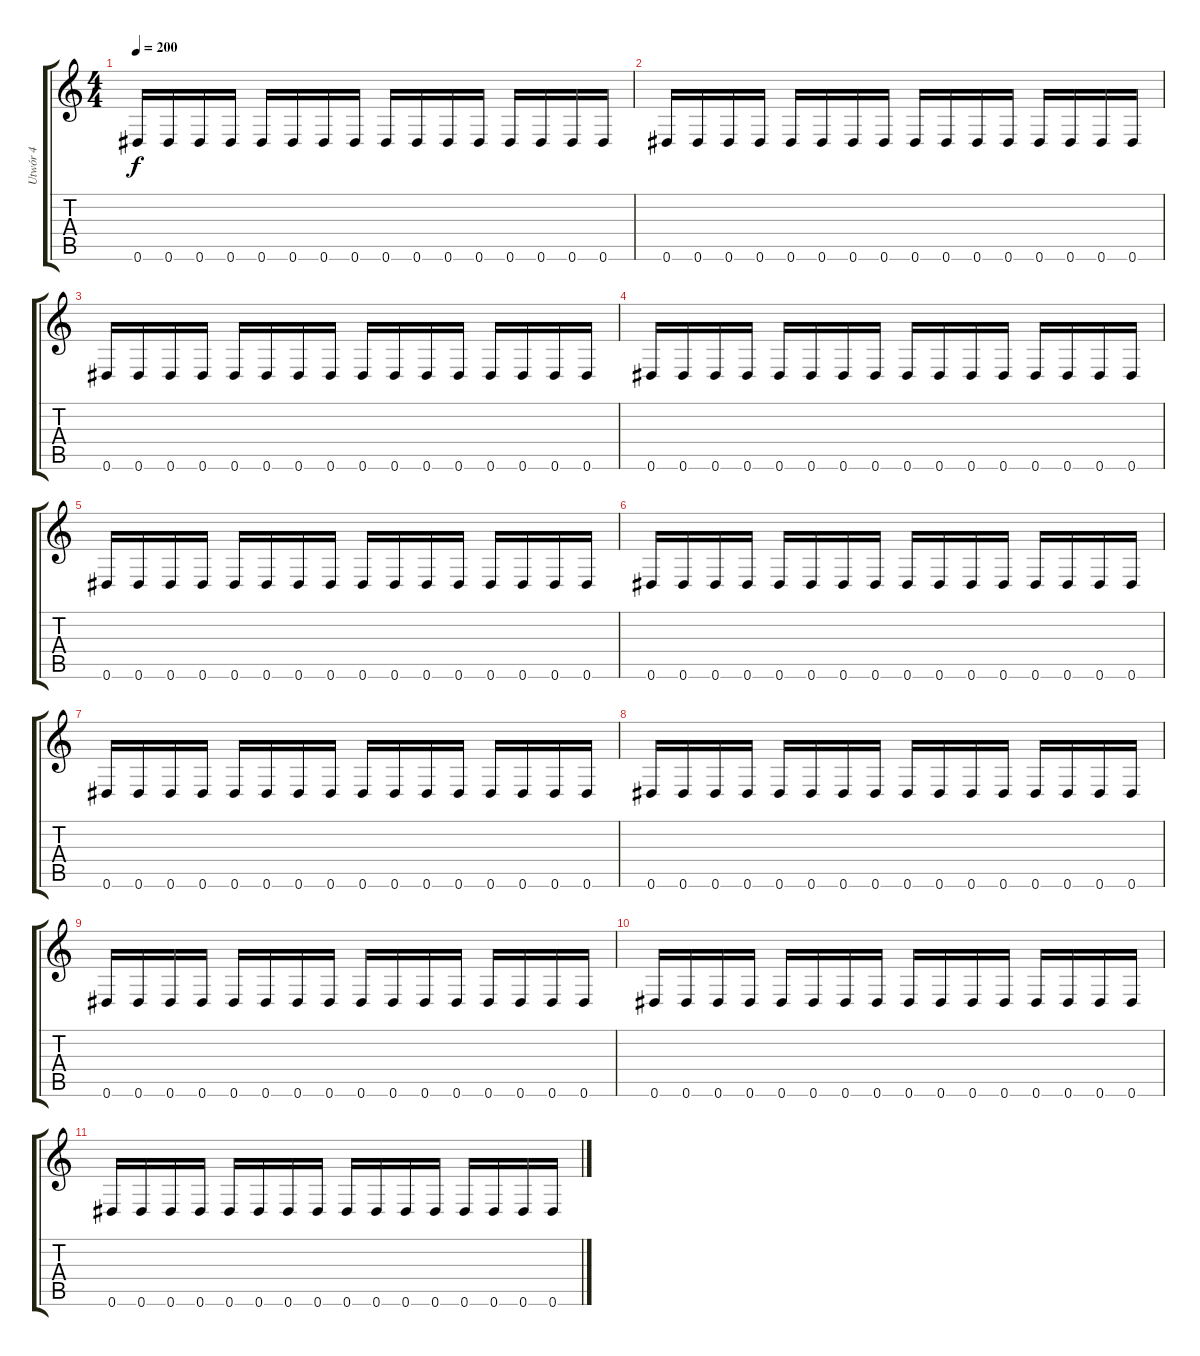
\track ("Utwór 4" "Utwór 4") {instrument electricbassfinger}
\staff {score tabs}
\tuning (Eb4 Bb3 Gb3 Db3 Ab2 Eb2) {hide}
\ts (4 4)
\tempo 200
\clef g2
\ks c
0.6.16{dy f} 0.6.16 0.6.16 0.6.16 0.6.16 0.6.16 0.6.16 0.6.16 0.6.16 0.6.16 0.6.16 0.6.16 0.6.16 0.6.16 0.6.16 0.6.16 |
0.6.16 0.6.16 0.6.16 0.6.16 0.6.16 0.6.16 0.6.16 0.6.16 0.6.16 0.6.16 0.6.16 0.6.16 0.6.16 0.6.16 0.6.16 0.6.16 |
0.6.16 0.6.16 0.6.16 0.6.16 0.6.16 0.6.16 0.6.16 0.6.16 0.6.16 0.6.16 0.6.16 0.6.16 0.6.16 0.6.16 0.6.16 0.6.16 |
0.6.16 0.6.16 0.6.16 0.6.16 0.6.16 0.6.16 0.6.16 0.6.16 0.6.16 0.6.16 0.6.16 0.6.16 0.6.16 0.6.16 0.6.16 0.6.16 |
0.6.16 0.6.16 0.6.16 0.6.16 0.6.16 0.6.16 0.6.16 0.6.16 0.6.16 0.6.16 0.6.16 0.6.16 0.6.16 0.6.16 0.6.16 0.6.16 |
0.6.16 0.6.16 0.6.16 0.6.16 0.6.16 0.6.16 0.6.16 0.6.16 0.6.16 0.6.16 0.6.16 0.6.16 0.6.16 0.6.16 0.6.16 0.6.16 |
0.6.16 0.6.16 0.6.16 0.6.16 0.6.16 0.6.16 0.6.16 0.6.16 0.6.16 0.6.16 0.6.16 0.6.16 0.6.16 0.6.16 0.6.16 0.6.16 |
0.6.16 0.6.16 0.6.16 0.6.16 0.6.16 0.6.16 0.6.16 0.6.16 0.6.16 0.6.16 0.6.16 0.6.16 0.6.16 0.6.16 0.6.16 0.6.16 |
0.6.16 0.6.16 0.6.16 0.6.16 0.6.16 0.6.16 0.6.16 0.6.16 0.6.16 0.6.16 0.6.16 0.6.16 0.6.16 0.6.16 0.6.16 0.6.16 |
0.6.16 0.6.16 0.6.16 0.6.16 0.6.16 0.6.16 0.6.16 0.6.16 0.6.16 0.6.16 0.6.16 0.6.16 0.6.16 0.6.16 0.6.16 0.6.16 |
0.6.16 0.6.16 0.6.16 0.6.16 0.6.16 0.6.16 0.6.16 0.6.16 0.6.16 0.6.16 0.6.16 0.6.16 0.6.16 0.6.16 0.6.16 0.6.16
